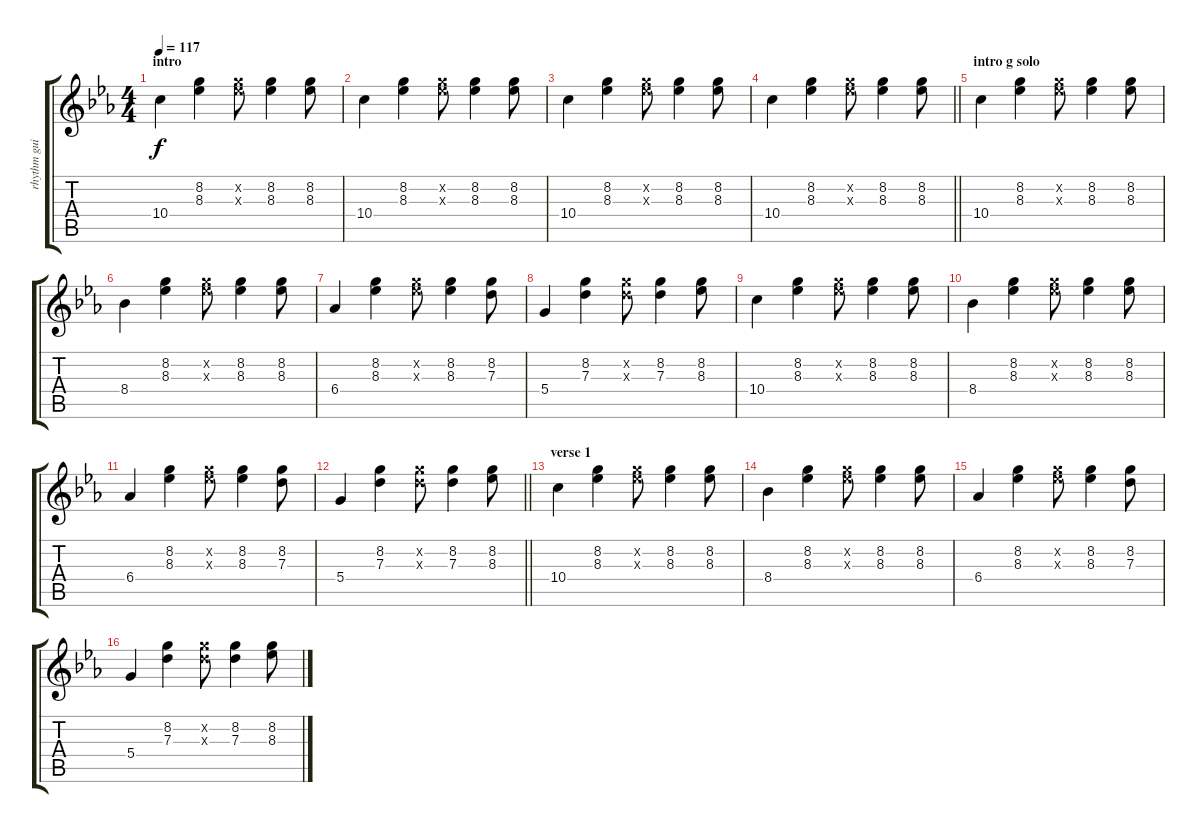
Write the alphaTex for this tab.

\track ("rhythm guitar" "rhythm gui") {instrument acousticguitarsteel}
\staff {score tabs}
\tuning (E4 B3 G3 D3 A2 E2) {hide}
\ts (4 4)
\section ("" "intro")
\tempo 117
\clef g2
\ks cminor
10.4.4{dy f instrument acousticguitarsteel} (8.2 8.3).4 (8.2{x} 8.3{x}).8 (8.2 8.3).4 (8.2 8.3).8 |
10.4.4 (8.2 8.3).4 (8.2{x} 8.3{x}).8 (8.2 8.3).4 (8.2 8.3).8 |
10.4.4 (8.2 8.3).4 (8.2{x} 8.3{x}).8 (8.2 8.3).4 (8.2 8.3).8 |
\barLineRight lightlight
10.4.4 (8.2 8.3).4 (8.2{x} 8.3{x}).8 (8.2 8.3).4 (8.2 8.3).8 |
\section ("" "intro g solo")
10.4.4 (8.2 8.3).4 (8.2{x} 8.3{x}).8 (8.2 8.3).4 (8.2 8.3).8 |
8.4.4 (8.2 8.3).4 (8.2{x} 8.3{x}).8 (8.2 8.3).4 (8.2 8.3).8 |
6.4.4 (8.2 8.3).4 (8.2{x} 8.3{x}).8 (8.2 8.3).4 (8.2 7.3).8 |
5.4.4 (8.2 7.3).4 (8.2{x} 7.3{x}).8 (8.2 7.3).4 (8.2 8.3).8 |
10.4.4 (8.2 8.3).4 (8.2{x} 8.3{x}).8 (8.2 8.3).4 (8.2 8.3).8 |
8.4.4 (8.2 8.3).4 (8.2{x} 8.3{x}).8 (8.2 8.3).4 (8.2 8.3).8 |
6.4.4 (8.2 8.3).4 (8.2{x} 8.3{x}).8 (8.2 8.3).4 (8.2 7.3).8 |
\barLineRight lightlight
5.4.4 (8.2 7.3).4 (8.2{x} 7.3{x}).8 (8.2 7.3).4 (8.2 8.3).8 |
\section ("" "verse 1")
10.4.4 (8.2 8.3).4 (8.2{x} 8.3{x}).8 (8.2 8.3).4 (8.2 8.3).8 |
8.4.4 (8.2 8.3).4 (8.2{x} 8.3{x}).8 (8.2 8.3).4 (8.2 8.3).8 |
6.4.4 (8.2 8.3).4 (8.2{x} 8.3{x}).8 (8.2 8.3).4 (8.2 7.3).8 |
5.4.4 (8.2 7.3).4 (8.2{x} 7.3{x}).8 (8.2 7.3).4 (8.2 8.3).8
